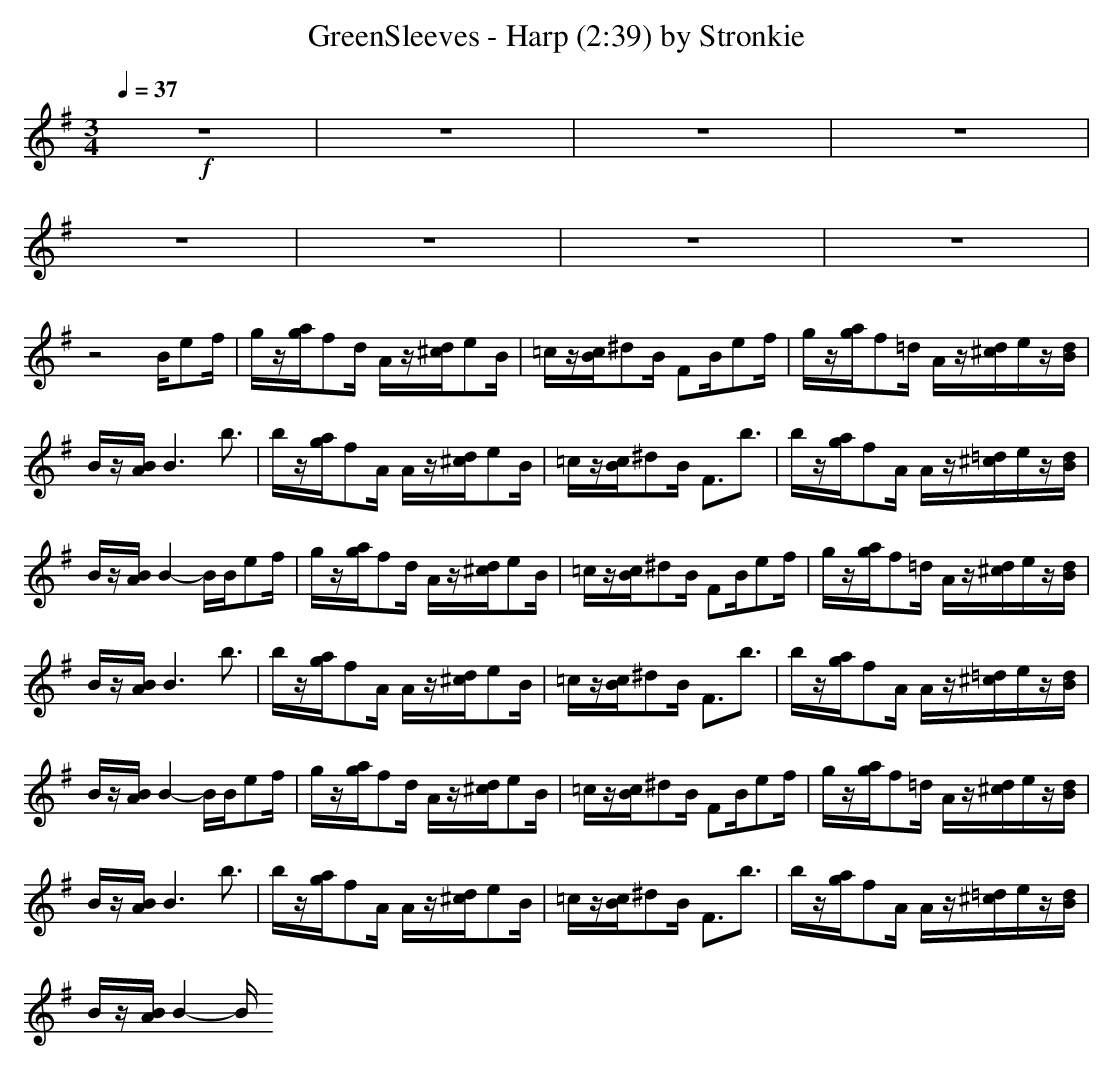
X:1
T:GreenSleeves - Harp (2:39) by Stronkie
M:3/4
L:1/8
Q:1/4=37
K:G
+f+
z6|z6|z6|z6|
z6|z6|z6|z6|
z4
B/2ef/2|g/2z/2[a/2g/2]fd/2 A/2z/2[d/2^c/2]eB/2|=c/2z/2[c/2B/2]^dB/2 FB/2ef/2|g/2z/2[a/2g/2]f=d/2 A/2z/2[d/2^c/2]e/2z/2[d/2B/2]|
B/2z/2[B/2A/2]B3b3/2|b/2z/2[a/2g/2]fA/2 A/2z/2[d/2^c/2]eB/2|=c/2z/2[c/2B/2]^dB/2 F3/2b3/2|b/2z/2[a/2g/2]fA/2 A/2z/2[=d/2^c/2]e/2z/2[d/2B/2]|
B/2z/2[B/2A/2]B2-B/2B/2ef/2|g/2z/2[a/2g/2]fd/2 A/2z/2[d/2^c/2]eB/2|=c/2z/2[c/2B/2]^dB/2 FB/2ef/2|g/2z/2[a/2g/2]f=d/2 A/2z/2[d/2^c/2]e/2z/2[d/2B/2]|
B/2z/2[B/2A/2]B3b3/2|b/2z/2[a/2g/2]fA/2 A/2z/2[d/2^c/2]eB/2|=c/2z/2[c/2B/2]^dB/2 F3/2b3/2|b/2z/2[a/2g/2]fA/2 A/2z/2[=d/2^c/2]e/2z/2[d/2B/2]|
B/2z/2[B/2A/2]B2-B/2B/2ef/2|g/2z/2[a/2g/2]fd/2 A/2z/2[d/2^c/2]eB/2|=c/2z/2[c/2B/2]^dB/2 FB/2ef/2|g/2z/2[a/2g/2]f=d/2 A/2z/2[d/2^c/2]e/2z/2[d/2B/2]|
B/2z/2[B/2A/2]B3b3/2|b/2z/2[a/2g/2]fA/2 A/2z/2[d/2^c/2]eB/2|=c/2z/2[c/2B/2]^dB/2 F3/2b3/2|b/2z/2[a/2g/2]fA/2 A/2z/2[=d/2^c/2]e/2z/2[d/2B/2]|
B/2z/2[B/2A/2]B2-B/2
